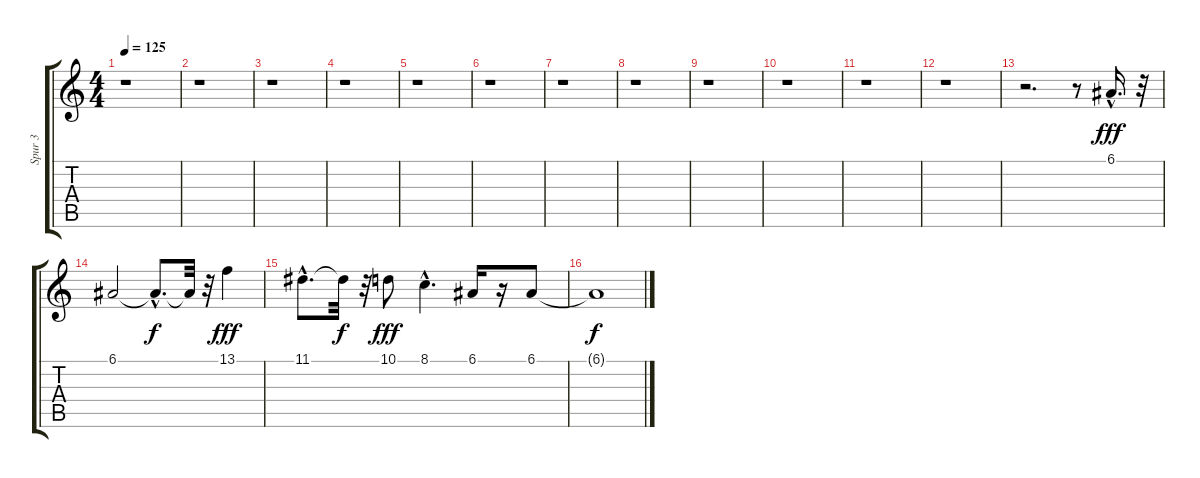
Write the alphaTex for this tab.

\track ("Spur 3" "Spur 3") {instrument trumpet}
\staff {score tabs}
\tuning (E4 B3 G3 D3 A2 E2) {hide}
\ts (4 4)
\tempo 125
\clef g2
\ks c
r.1{dy fff} |
r.1 |
r.1 |
r.1 |
r.1 |
r.1 |
r.1 |
r.1 |
r.1 |
r.1 |
r.1 |
r.1 |
r.2{d} r.8 6.1{hac}.16{d} r.32 |
6.1.2 6.1{hac t}.8{d dy f} 6.1{t}.32 r.32 13.1.4{dy fff} |
11.1{hac}.8{d} 11.1{t}.32{dy f} r.32 10.1.8{dy fff} 8.1{hac}.4{d} 6.1.16 r.16 6.1.8 |
6.1{t}.1{dy f}
